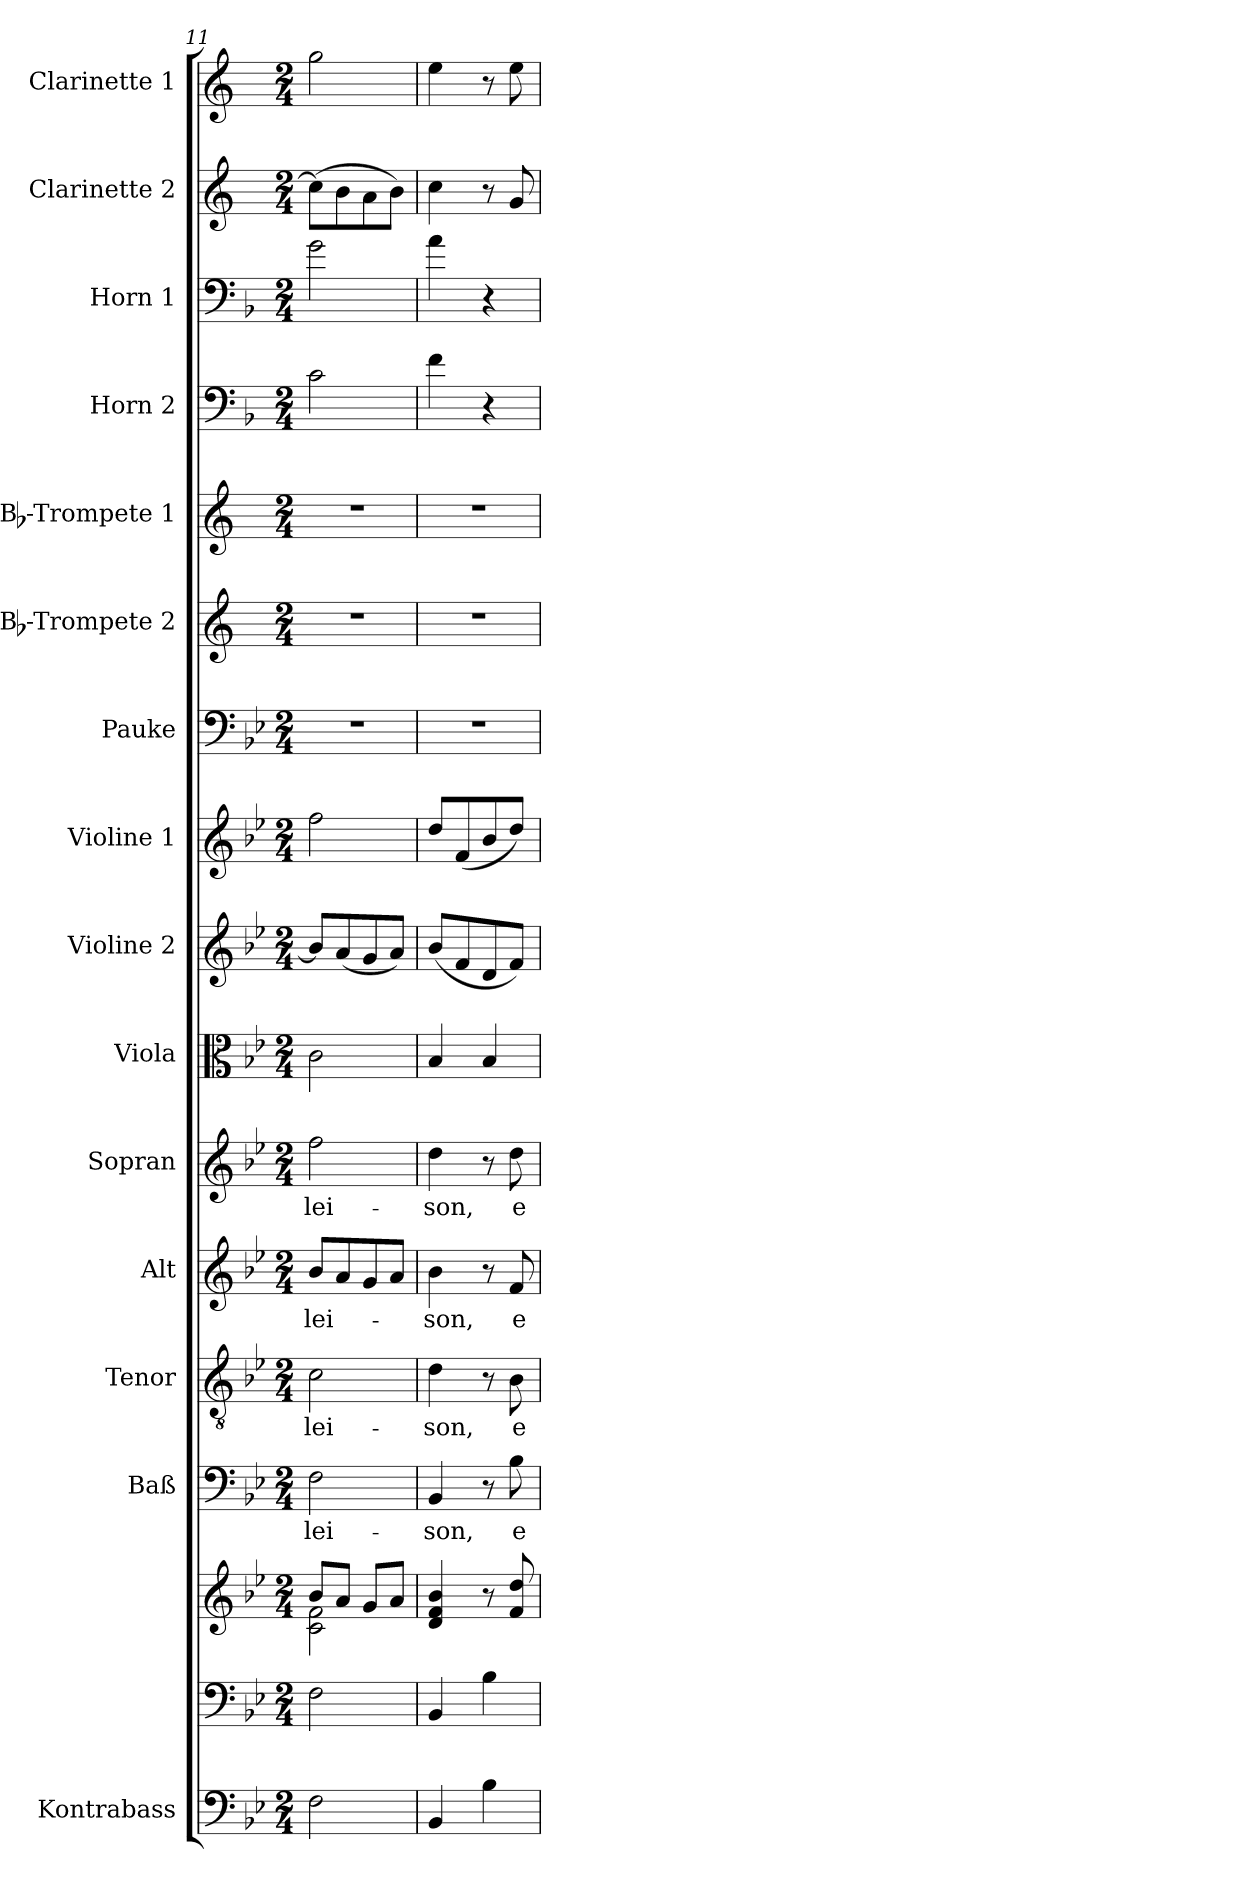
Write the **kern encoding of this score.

**kern	**kern	**kern	**kern	**text	**kern	**text	**kern	**text	**kern	**text	**kern	**kern	**kern	**kern	**kern	**kern	**kern	**kern	**kern	**kern
*part16	*part15	*part15	*part14	*part14	*part13	*part13	*part12	*part12	*part11	*part11	*part10	*part9	*part8	*part7	*part6	*part5	*part4	*part3	*part2	*part1
*staff17	*staff16	*staff15	*staff14	*staff14	*staff13	*staff13	*staff12	*staff12	*staff11	*staff11	*staff10	*staff9	*staff8	*staff7	*staff6	*staff5	*staff4	*staff3	*staff2	*staff1
*I"Kontrabass	*	*	*I"Baß	*	*I"Tenor	*	*I"Alt	*	*I"Sopran	*	*I"Viola	*I"Violine 2	*I"Violine 1	*I"Pauke	*I"Bb-Trompete 2	*I"Bb-Trompete 1	*I"Horn 2	*I"Horn 1	*I"Clarinette 2	*I"Clarinette 1
*I'Kb.	*	*	*I'Baß	*	*I'Ten	*	*I'Alt	*	*I'Sop	*	*I'Vla.	*I'Vln. 2	*I'Vln. 1	*I'Pk.	*I'Bb Trp. 2	*I'Bb Trp. 1	*I'Hrn. 2	*I'Hrn. 1	*I'Cl. 2	*I'Cl. 1
*clefF4	*clefF4	*clefG2	*clefF4	*	*clefGv2	*	*clefG2	*	*clefG2	*	*clefC3	*clefG2	*clefG2	*clefF4	*clefG2	*clefG2	*clefF4	*clefF4	*clefG2	*clefG2
*ITrd7c12	*	*	*	*	*	*	*	*	*	*	*	*	*	*	*ITrd1c2	*ITrd1c2	*ITrd4c7	*ITrd4c7	*ITrd1c2	*ITrd1c2
*k[b-e-]	*k[b-e-]	*k[b-e-]	*k[b-e-]	*	*k[b-e-]	*	*k[b-e-]	*	*k[b-e-]	*	*k[b-e-]	*k[b-e-]	*k[b-e-]	*k[b-e-]	*k[b-e-]	*k[b-e-]	*k[b-e-]	*k[b-e-]	*k[b-e-]	*k[b-e-]
*B-:	*B-:	*B-:	*B-:	*	*B-:	*	*B-:	*	*B-:	*	*B-:	*B-:	*B-:	*B-:	*B-:	*B-:	*B-:	*B-:	*B-:	*B-:
*M2/4	*M2/4	*M2/4	*M2/4	*	*M2/4	*	*M2/4	*	*M2/4	*	*M2/4	*M2/4	*M2/4	*M2/4	*M2/4	*M2/4	*M2/4	*M2/4	*M2/4	*M2/4
=11	=11	=11	=11	=11	=11	=11	=11	=11	=11	=11	=11	=11	=11	=11	=11	=11	=11	=11	=11	=11
*	*	*^	*	*	*	*	*	*	*	*	*	*	*	*	*	*	*	*	*	*
!	!	!	!	!	!LO:LY:b	!	!LO:LY:b	!	!LO:LY:b	!	!LO:LY:b	!	!	!	!	!	!	!	!	!	!
2FF\	2F\	8b-/L	2c\ 2f\	2F\	-lei-	2c\	-lei-	8b-/L	-lei-	2ff\	-lei-	2c\	8b-/L]	2ff\	2r	2r	2r	2F\	2c\	(>8b-\L]	2ff\
.	.	8a/J	.	.	.	.	.	8a/	.	.	.	.	(<8a/	.	.	.	.	.	.	8a\	.
.	.	8g/L	.	.	.	.	.	8g/	.	.	.	.	8g/	.	.	.	.	.	.	8g\	.
.	.	8a/J	.	.	.	.	.	8a/J	.	.	.	.	8a/J)	.	.	.	.	.	.	8a\J)	.
*	*	*v	*v	*	*	*	*	*	*	*	*	*	*	*	*	*	*	*	*	*	*
=12	=12	=12	=12	=12	=12	=12	=12	=12	=12	=12	=12	=12	=12	=12	=12	=12	=12	=12	=12	=12
!	!	!	!	!LO:LY:b	!	!LO:LY:b	!	!LO:LY:b	!	!LO:LY:b	!	!	!	!	!	!	!	!	!	!
4BBB-/	4BB-/	4d/ 4f/ 4b-/	4BB-/	-son,	4d\	-son,	4b-\	-son,	4dd\	-son,	4B-/	(<8b-/L	8dd/L	2r	2r	2r	4B-\	4d\	4b-\	4dd\
.	.	.	.	.	.	.	.	.	.	.	.	8f/	(<8f/	.	.	.	.	.	.	.
4BB-\	4B-\	8r	8r	.	8r	.	8r	.	8r	.	4B-/	8d/	8b-/	.	.	.	4r	4r	8r	8r
!	!	!	!	!LO:LY:b	!	!LO:LY:b	!	!LO:LY:b	!	!LO:LY:b	!	!	!	!	!	!	!	!	!	!
.	.	8f/ 8dd/	8B-\	e-	8B-\	e-	8f/	e-	8dd\	e-	.	8f/J)	8dd/J)	.	.	.	.	.	8f/	8dd\
=	=	=	=	=	=	=	=	=	=	=	=	=	=	=	=	=	=	=	=	=
*-	*-	*-	*-	*-	*-	*-	*-	*-	*-	*-	*-	*-	*-	*-	*-	*-	*-	*-	*-	*-
